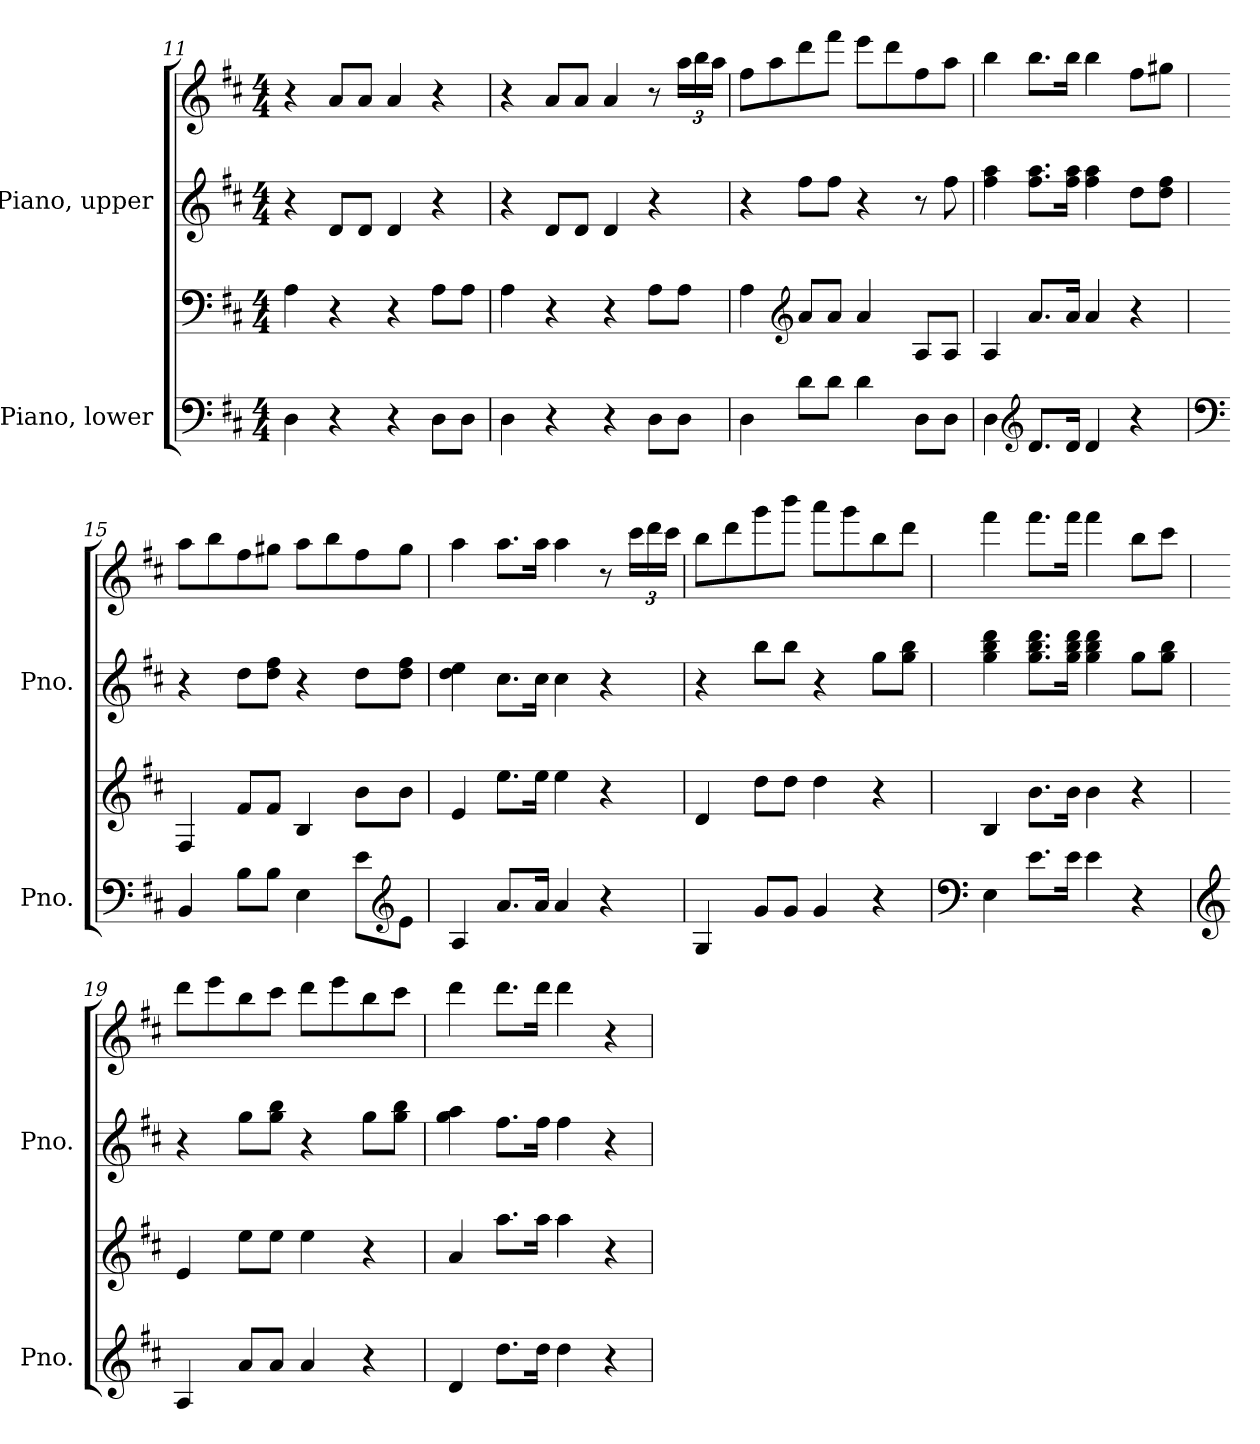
**kern	**kern	**kern	**kern
*part2	*part2	*part1	*part1
*staff4	*staff3	*staff2	*staff1
*I"Piano, lower	*	*I"Piano, upper	*
*I'Pno.	*	*I'Pno.	*
*clefF4	*clefF4	*clefG2	*clefG2
*k[f#c#]	*k[f#c#]	*k[f#c#]	*k[f#c#]
*M4/4	*M4/4	*M4/4	*M4/4
=11	=11	=11	=11
4D\	4A\	4r	4r
4r	4r	8d/L	8a/L
.	.	8d/J	8a/J
4r	4r	4d/	4a/
8D\L	8A\L	4r	4r
8D\J	8A\J	.	.
!!LO:PB:g=z
=12	=12	=12	=12
4D\	4A\	4r	4r
4r	4r	8d/L	8a/L
.	.	8d/J	8a/J
4r	4r	4d/	4a/
8D\L	8A\L	4r	8r
*	*	*	*Xbrackettup
8D\J	8A\J	.	24aa\LL
.	.	.	24bb\
.	.	.	24aa\JJ
=13	=13	=13	=13
4D\	4A\	4r	8ff#\L
.	.	.	8aa\
*	*clefG2	*	*
8d\L	8a/L	8ff#\L	8ddd\
8d\J	8a/J	8ff#\J	8fff#\J
4d\	4a/	4r	8eee\L
.	.	.	8ddd\
8D\L	8A/L	8r	8ff#\
8D\J	8A/J	8ff#\	8aa\J
=14	=14	=14	=14
4D\	4A/	4ff#\ 4aa\	4bb\
*clefG2	*	*	*
8.d/L	8.a/L	8.ff#\ 8.aa\L	8.bb\L
16d/Jk	16a/Jk	16ff#\ 16aa\Jk	16bb\Jk
4d/	4a/	4ff#\ 4aa\	4bb\
4r	4r	8dd\L	8ff#\L
.	.	8dd\ 8ff#\J	8gg#X\J
!!LO:LB:g=z
=15	=15	=15	=15
*clefF4	*	*	*
4BB/	4F#/	4r	8aa\L
.	.	.	8bb\
8B\L	8f#/L	8dd\L	8ff#\
8B\J	8f#/J	8dd\ 8ff#\J	8gg#X\J
4E\	4B/	4r	8aa\L
.	.	.	8bb\
8e\L	8b\L	8dd\L	8ff#\
*clefG2	*	*	*
8e\J	8b\J	8dd\ 8ff#\J	8gg#\J
=16	=16	=16	=16
4A/	4e/	4dd\ 4ee\	4aa\
8.a/L	8.ee\L	8.cc#\L	8.aa\L
16a/Jk	16ee\Jk	16cc#\Jk	16aa\Jk
4a/	4ee\	4cc#\	4aa\
4r	4r	4r	8r
.	.	.	24ccc#\LL
.	.	.	24ddd\
.	.	.	24ccc#\JJ
=17	=17	=17	=17
4G/	4d/	4r	8bb\L
.	.	.	8ddd\
8g/L	8dd\L	8bb\L	8ggg\
8g/J	8dd\J	8bb\J	8bbb\J
4g/	4dd\	4r	8aaa\L
.	.	.	8ggg\
4r	4r	8gg\L	8bb\
.	.	8gg\ 8bb\J	8ddd\J
!!LO:LB:g=z
=18	=18	=18	=18
*clefF4	*	*	*
4E\	4B/	4gg\ 4bb\ 4ddd\	4fff#\
8.e\L	8.b\L	8.gg\ 8.bb\ 8.ddd\L	8.fff#\L
16e\Jk	16b\Jk	16gg\ 16bb\ 16ddd\Jk	16fff#\Jk
4e\	4b\	4gg\ 4bb\ 4ddd\	4fff#\
4r	4r	8gg\L	8bb\L
.	.	8gg\ 8bb\J	8ccc#\J
=19	=19	=19	=19
*clefG2	*	*	*
4A/	4e/	4r	8ddd\L
.	.	.	8eee\
8a/L	8ee\L	8gg\L	8bb\
8a/J	8ee\J	8gg\ 8bb\J	8ccc#\J
4a/	4ee\	4r	8ddd\L
.	.	.	8eee\
4r	4r	8gg\L	8bb\
.	.	8gg\ 8bb\J	8ccc#\J
=20	=20	=20	=20
4d/	4a/	4gg\ 4aa\	4ddd\
8.dd\L	8.aa\L	8.ff#\L	8.ddd\L
16dd\Jk	16aa\Jk	16ff#\Jk	16ddd\Jk
4dd\	4aa\	4ff#\	4ddd\
4r	4r	4r	4r
=	=	=	=
*-	*-	*-	*-
